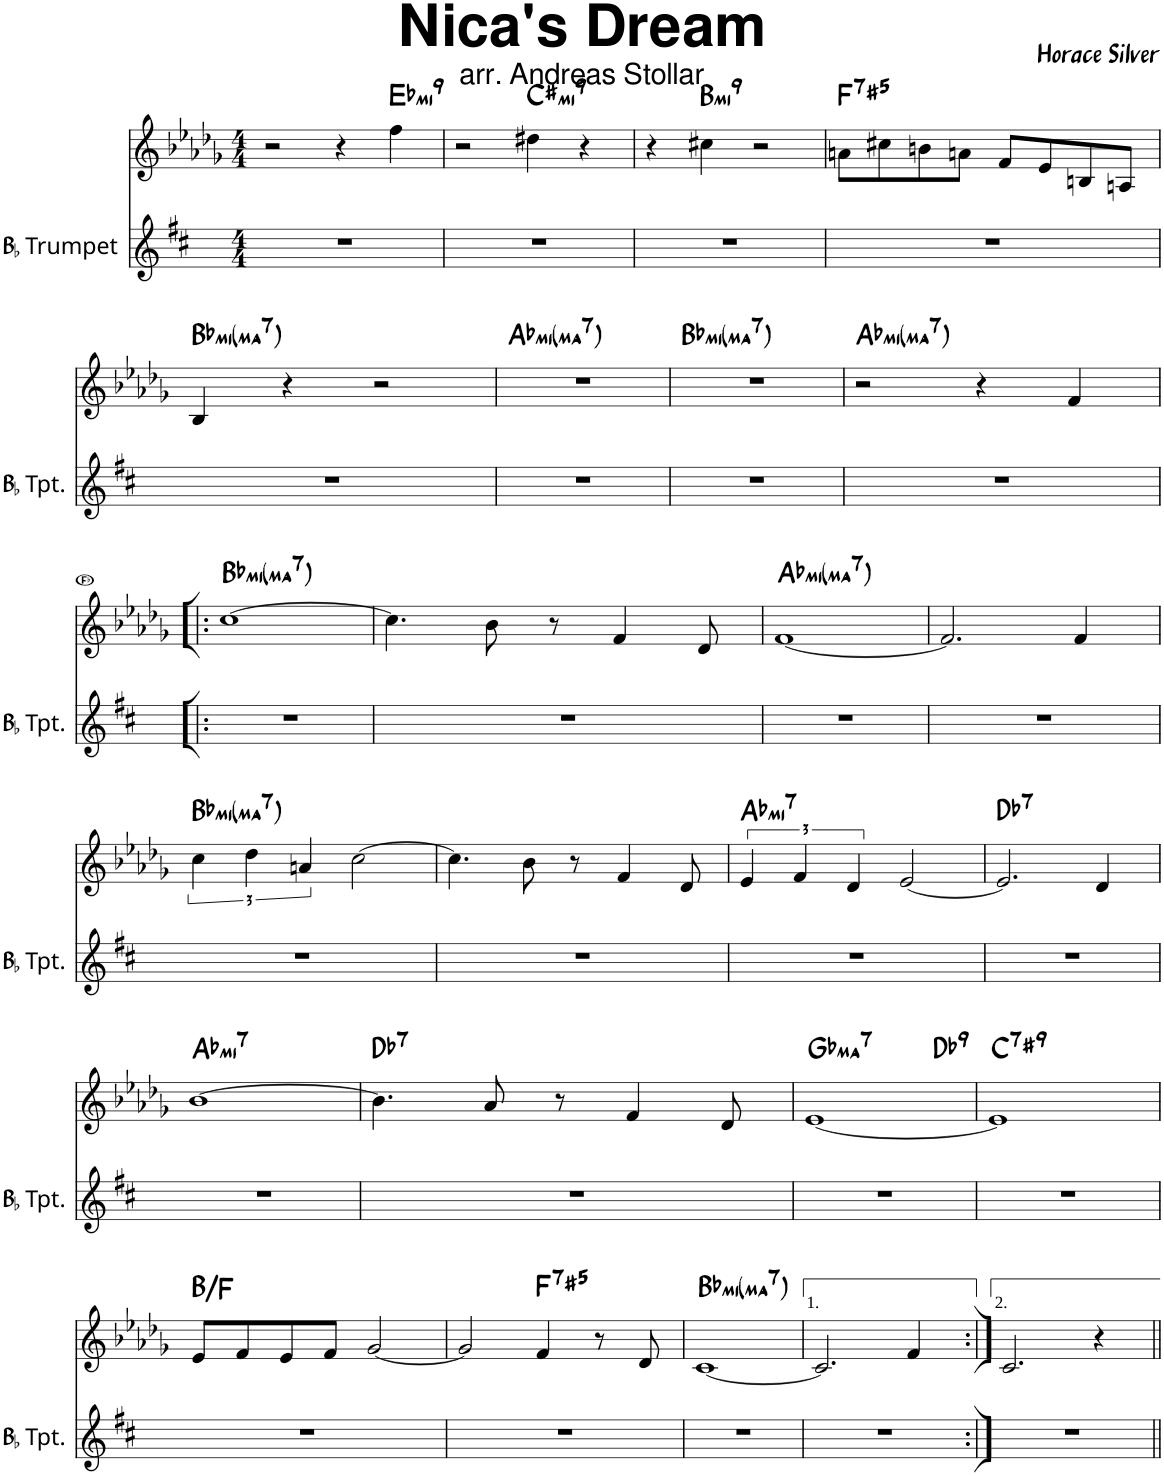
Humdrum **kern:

**kern	**kern	**harte
*part2	*part1	*part1
*staff2	*staff1	*
*I"BaccidentalFlat Trumpet	*I"Piano	*
*I'BaccidentalFlat Tpt.	*I'Pno	*
*clefG2	*clefG2	*
*Trd1c2	*	*
*k[f#c#]	*k[b-e-a-d-g-]	*
*M4/4	*M4/4	*
=1	=1	=1
1r	2r	.
.	4r	.
!	!	!LO:H:kt=mi9
.	4ff\	Eb:min9
=2	=2	=2
1r	2r	.
!	!	!LO:H:kt=mi9
.	4dd#X\	C#:min9
.	4r	.
=3	=3	=3
1r	4r	.
!	!	!LO:H:kt=mi9
.	4cc#X\	B:min9
.	2r	.
=4	=4	=4
!	!	!LO:H:kt=7
1r	8an\L	F:aug(b7)
.	8cc#X\	.
.	8bn\	.
.	8an\J	.
.	8f/L	.
.	8e-/	.
.	8Bn/	.
.	8An/J	.
!!LO:LB:g=z
=5	=5	=5
!	!	!LO:H:kt=mima7
1r	4B-/	Bb:minmaj7
.	4r	.
.	2r	.
=6	=6	=6
!	!	!LO:H:kt=mima7
1r	1r	Ab:minmaj7
=7	=7	=7
!	!	!LO:H:kt=mima7
1r	1r	Bb:minmaj7
=8	=8	=8
!	!	!LO:H:kt=mima7
1r	2r	Ab:minmaj7
.	4r	.
.	4f/	.
!!LO:LB:g=z
=9!|:	=9!|:	=9!|:
!	!	!LO:H:kt=mima7
1r	[1cc	Bb:minmaj7
=10	=10	=10
1r	4.cc\]	.
.	8b-\	.
.	8r	.
.	4f/	.
.	8d-/	.
=11	=11	=11
!	!	!LO:H:kt=mima7
1r	[1f	Ab:minmaj7
=12	=12	=12
1r	2.f/]	.
.	4f/	.
!!LO:LB:g=z
=13	=13	=13
!	!	!LO:H:kt=mima7
1r	6cc\	Bb:minmaj7
.	6dd-\	.
.	6an/	.
.	[2cc\	.
=14	=14	=14
1r	4.cc\]	.
.	8b-\	.
.	8r	.
.	4f/	.
.	8d-/	.
=15	=15	=15
!	!	!LO:H:kt=mi7
1r	6e-/	Ab:min7
.	6f/	.
.	6d-/	.
.	[2e-/	.
=16	=16	=16
!	!	!LO:H:kt=7
1r	2.e-/]	Db:7
.	4d-/	.
!!LO:LB:g=z
=17	=17	=17
!	!	!LO:H:kt=mi7
1r	[1b-	Ab:min7
=18	=18	=18
!	!	!LO:H:kt=7
1r	4.b-\]	Db:7
.	8a-/	.
.	8r	.
.	4f/	.
.	8d-/	.
=19	=19	=19
!	!	!LO:H:kt=ma7
*	*^	*
1r	[1e-	2.ryy	Gb:maj7
!	!	!	!LO:H:kt=9
.	.	4ryy	Db:9
=20	=20	=20	=20
!	!	!	!LO:H:kt=7
*	*v	*v	*
1r	1e-]	C:7(#9)
!!LO:LB:g=z
=21	=21	=21
1r	8e-/L	B:maj/b5
.	8f/	.
.	8e-/	.
.	8f/J	.
.	[2g-/	.
=22	=22	=22
1r	2g-/]	.
!	!	!LO:H:kt=7
.	4f/	F:aug(b7)
.	8r	.
.	8d-/	.
=23	=23	=23
!	!	!LO:H:kt=mima7
1r	[1c	Bb:minmaj7
=24	=24	=24
1r	2.c/]	.
.	4f/	.
=25:|!	=25:|!	=25:|!
1r	2.c/	.
.	4r	.
=||	=||	=||
*-	*-	*-
